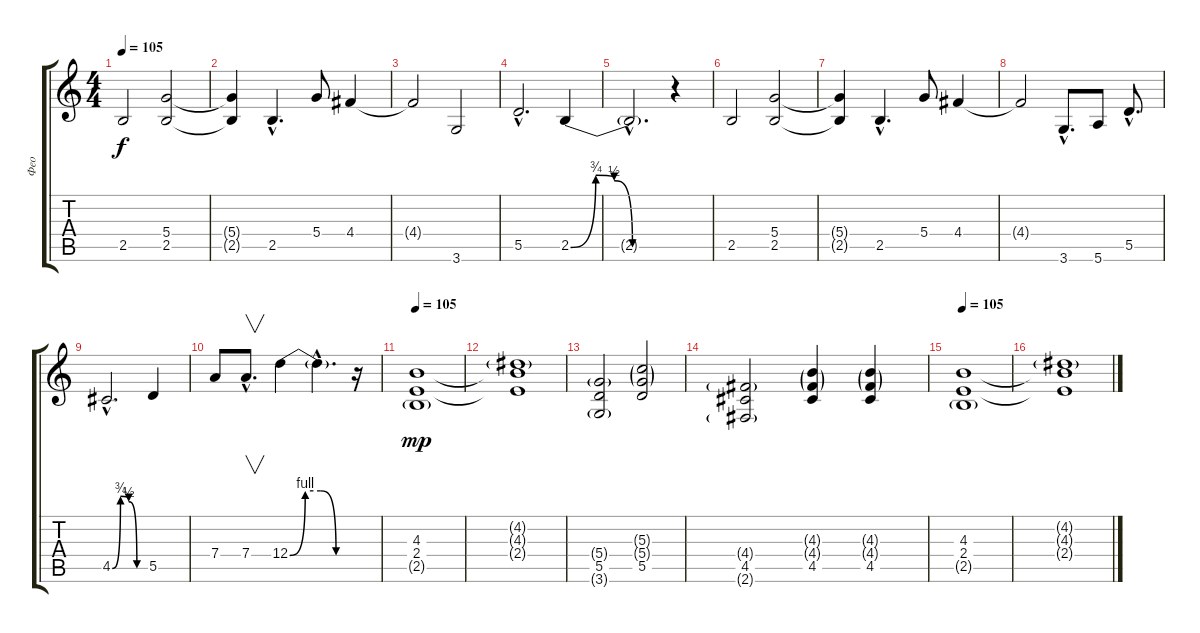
\track ("Фео" "Фео") {instrument overdrivenguitar}
\staff {score tabs}
\tuning (E4 B3 G3 D3 A2 E2) {hide}
\ts (4 4)
\tempo 105
\tempo 132
\tempo 105
\clef g2
\ks c
2.5.2{dy f instrument overdrivenguitar} (5.4 2.5).2 |
(5.4{t} 2.5{t}).4 2.5{hac}.4{d} 5.4.8 4.4.4 |
4.4{t}.2 3.6.2 |
5.5{hac}.2{d} 2.5{be (custom 0 0 15 3 26 2 37 0 45 0 60 0)}.4 |
2.5{hac t}.2{d} r.4 |
2.5.2 (5.4 2.5).2 |
(5.4{t} 2.5{t}).4 2.5{hac}.4{d} 5.4.8 4.4.4 |
4.4{t}.2 3.6{hac}.8{d} 5.6.8 5.5{hac}.8{d} |
4.5{be (custom 0 0 15 3 30 2 45 0 60 0) hac}.2{d} 5.5.4 |
7.4.8 7.4{hac}.8{v d} 12.4{be (custom 0 0 15 4 30 4 45 0 60 0)}.4 12.4{hac t}.4{d} r.16 |
\tempo 105
(4.3 2.4 2.5{g}).1{dy mp} |
(4.2{g} 4.3{t} 2.4{t}).1 |
(5.4{g} 5.5 3.6{g}).2 (5.3{g} 5.4{g} 5.5).2 |
(4.4{g} 4.5 2.6{g}).2 (4.3{g} 4.4{g} 4.5).4 (4.3{g} 4.4{g} 4.5).4 |
\tempo 105
(4.3 2.4 2.5{g}).1 |
(4.2{g} 4.3{t} 2.4{t}).1
